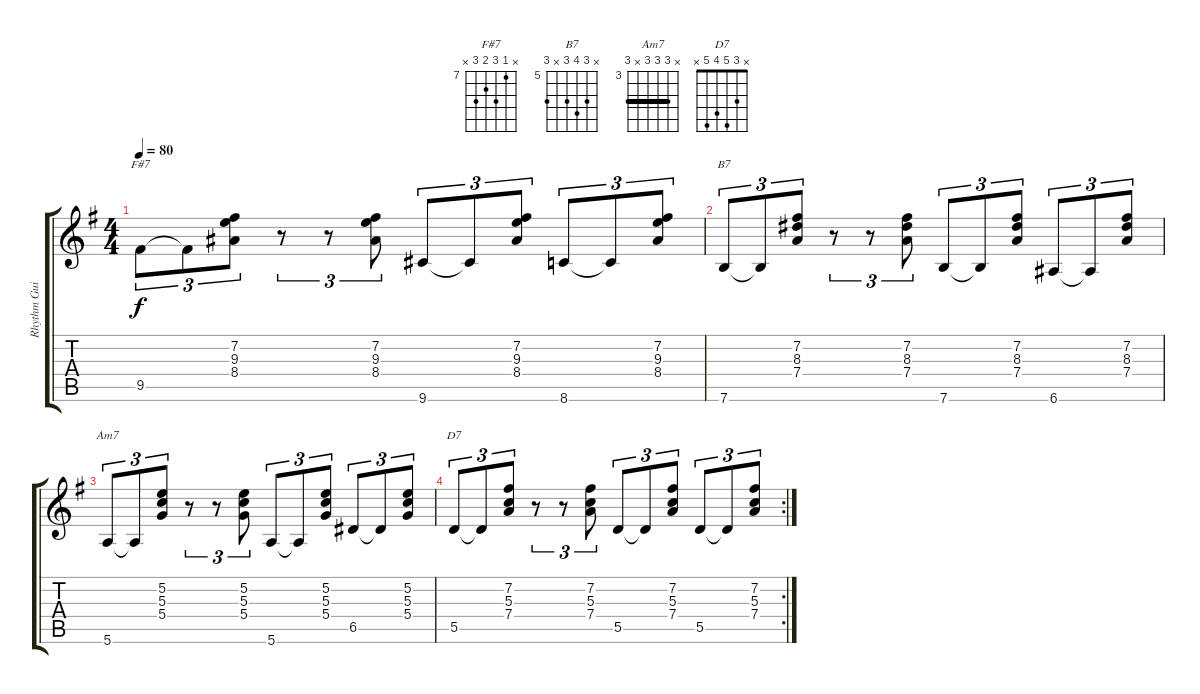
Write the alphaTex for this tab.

\track ("Rhythm Guitar" "Rhythm Gui") {instrument electricguitarjazz}
\staff {score tabs}
\tuning (E4 B3 G3 D3 A2 E2) {hide}
\chord ("F#7" x 7 9 8 9 x) {firstfret 7}
\chord ("B7" x 7 8 7 x 7) {firstfret 5}
\chord ("Am7" x 5 5 5 x 5) {firstfret 3 barre 5}
\chord ("D7" x 3 5 4 5 x)
\ts (4 4)
\tempo 80
\clef g2
\ks g
9.5.8{tu (3 2) ch "F#7" dy f instrument electricguitarjazz} 9.5{t}.8{tu (3 2)} (7.2 9.3 8.4).8{tu (3 2)} r.8{tu (3 2)} r.8{tu (3 2)} (7.2 9.3 8.4).8{tu (3 2)} 9.6.8{tu (3 2)} 9.6{t}.8{tu (3 2)} (7.2 9.3 8.4).8{tu (3 2)} 8.6.8{tu (3 2)} 8.6{t}.8{tu (3 2)} (7.2 9.3 8.4).8{tu (3 2)} |
7.6.8{tu (3 2) ch "B7"} 7.6{t}.8{tu (3 2)} (7.2 8.3 7.4).8{tu (3 2)} r.8{tu (3 2)} r.8{tu (3 2)} (7.2 8.3 7.4).8{tu (3 2)} 7.6.8{tu (3 2)} 7.6{t}.8{tu (3 2)} (7.2 8.3 7.4).8{tu (3 2)} 6.6.8{tu (3 2)} 6.6{t}.8{tu (3 2)} (7.2 8.3 7.4).8{tu (3 2)} |
5.6.8{tu (3 2) ch "Am7"} 5.6{t}.8{tu (3 2)} (5.2 5.3 5.4).8{tu (3 2)} r.8{tu (3 2)} r.8{tu (3 2)} (5.2 5.3 5.4).8{tu (3 2)} 5.6.8{tu (3 2)} 5.6{t}.8{tu (3 2)} (5.2 5.3 5.4).8{tu (3 2)} 6.5.8{tu (3 2)} 6.5{t}.8{tu (3 2)} (5.2 5.3 5.4).8{tu (3 2)} |
\rc 2
5.5.8{tu (3 2) ch "D7"} 5.5{t}.8{tu (3 2)} (7.2 5.3 7.4).8{tu (3 2)} r.8{tu (3 2)} r.8{tu (3 2)} (7.2 5.3 7.4).8{tu (3 2)} 5.5.8{tu (3 2)} 5.5{t}.8{tu (3 2)} (7.2 5.3 7.4).8{tu (3 2)} 5.5.8{tu (3 2)} 5.5{t}.8{tu (3 2)} (7.2 5.3 7.4).8{tu (3 2)}
